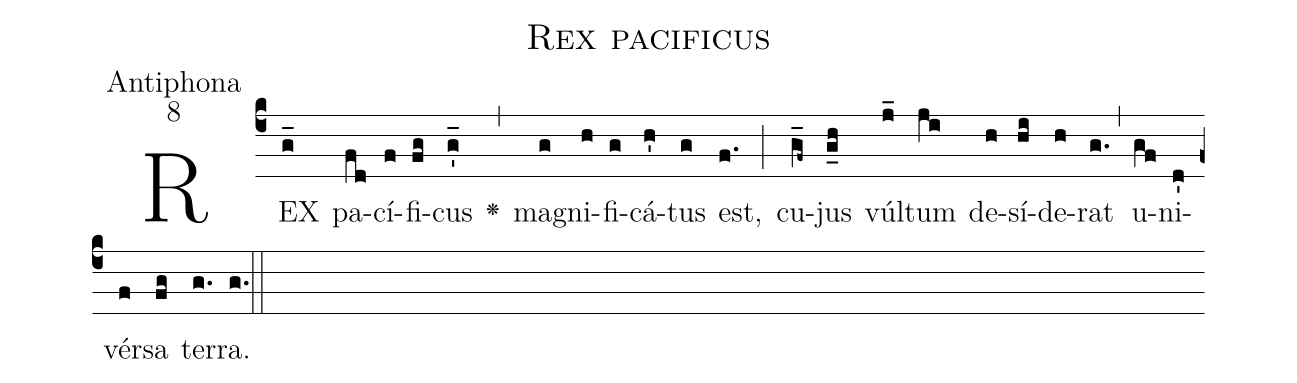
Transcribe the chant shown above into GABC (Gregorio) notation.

name:Rex pacificus;
office-part:Antiphona;
mode:8;
def-m1:}{\greseteolcustos{manual}{;
def-m2:\ifx\breakbeforeEuouae\undefined\else;
def-m3:\fi}\ifx\noeuouae\undefined\def\noeuouae{F}\fi\if\noeuouae F{;
def-m4:}\fi;
%%
(c4) REX(g_) pa(fd)cí(f)fi(fg)cus(g_') <v>\greheightstar</v>(,)
ma(g)gni(h)fi(g)cá(h')tus(g) est,(f.) (;)
cu(g_f~)jus(g_h) vúl(j_)tum(ji) de(h)sí(hi)de(h)rat(g.) (,)
u(gf)ni(d')vér(f)sa(fg) ter(g.[em1])ra.(g.) (::[em2]Z[em3])

E(j) u(j) o(i) u(j) a(h) e.(g.) (::[em4])
